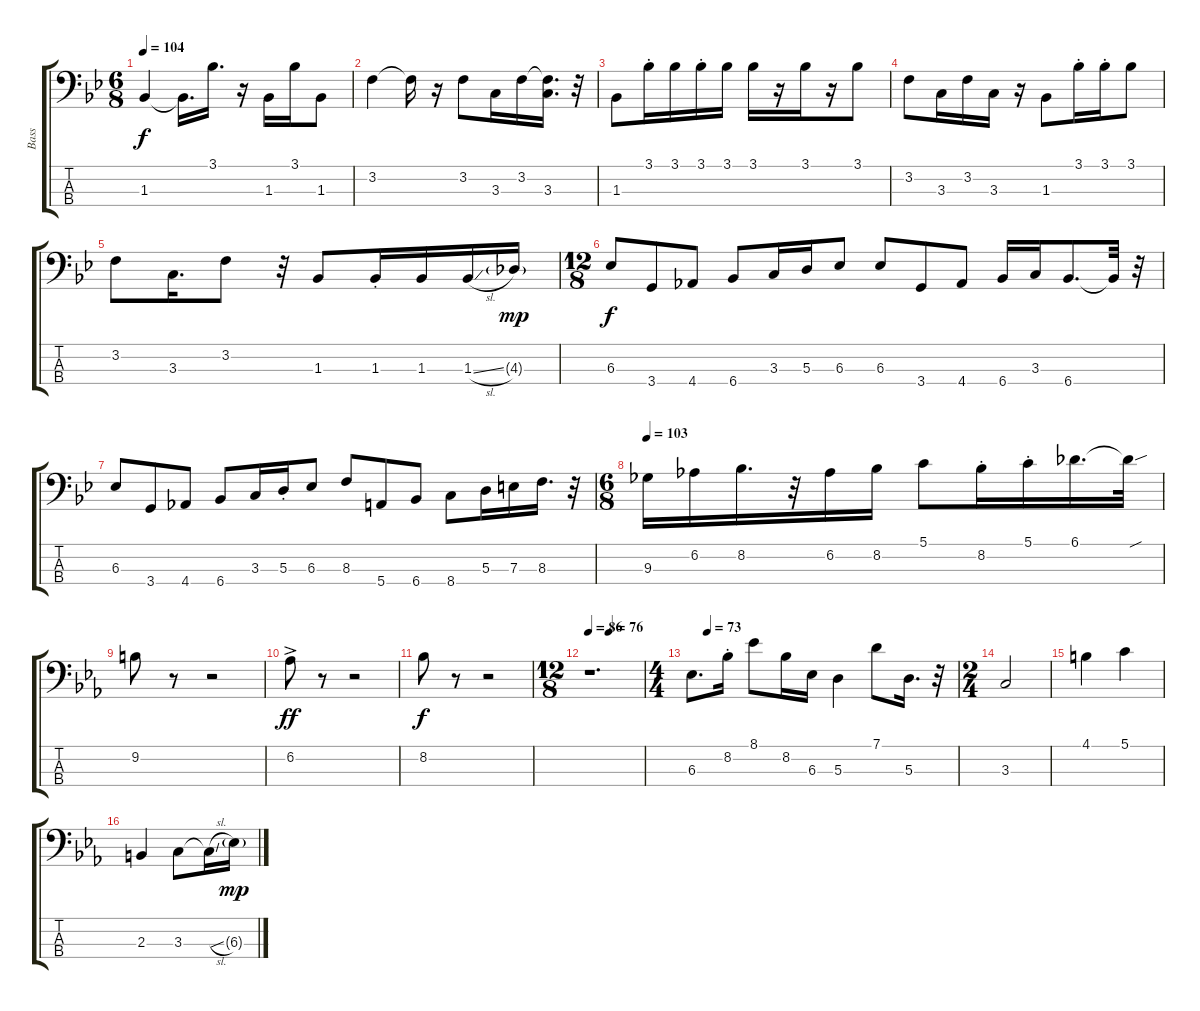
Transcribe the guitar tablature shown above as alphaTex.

\track ("Bass" "Bass") {instrument electricbassfinger}
\staff {score tabs}
\tuning (G2 D2 A1 E1) {hide}
\ts (6 8)
\tempo 104
\clef f4
\ks bb
1.3.4{dy f} 1.3{t}.16{d} 3.1.16{d} r.16 1.3.16 3.1.16 1.3.8 |
3.2.4 3.2{t}.16 r.16 3.2.8 3.3.16 3.2.16 (3.2{t} 3.3).16{d} r.32 |
1.3.8 3.1{st}.16 3.1.16 3.1{st}.16 3.1.16 3.1.16 r.16 3.1.16 r.16 3.1.8 |
3.2.8 3.3.16 3.2.16 3.3.16 r.16 1.3.8 3.1{st}.16 3.1{st}.16 3.1.8 |
3.2.8 3.3.16{d} 3.2.8 r.32 1.3.8 1.3{st}.16 1.3.16 1.3{sl}.16 4.3{g}.16{dy mp} |
\ts (12 8)
6.3.8{dy f} 3.4.8 4.4.8 6.4.8 3.3.16 5.3.16 6.3.8 6.3.8 3.4.8 4.4.8 6.4.16 3.3.16 6.4.8{d} 6.4{t}.32 r.32 |
6.3.8 3.4.8 4.4.8 6.4.8 3.3.16 5.3{st}.16 6.3.8 8.3.8 5.4.8 6.4.8 8.4.8 5.3.16 7.3.16 8.3.16{d} r.32 |
\ts (6 8)
\tempo 103
9.3.16 6.2.16 8.2.16{d} r.32 6.2.16 8.2.16 5.1.8 8.2{st}.16 5.1{st}.16 6.1.16{d} 6.1{sou t}.32 |
\ks eb
9.2.8 r.8 r.2 |
6.2{ac}.8{dy ff} r.8 r.2 |
8.2.8{dy f} r.8 r.2 |
\ts (12 8)
\tempo 86
\tempo (76 0.375)
r.1{d} |
\ts (4 4)
\tempo (73 0.0625)
6.3.8{d} 8.2{st}.16 8.1.8 8.2.16 6.3.16 5.3.4 7.1.8 5.3.16{d} r.32 |
\ts (2 4)
3.3.2 |
4.1.4 5.1.4 |
2.3.4 3.3.8 3.3{sl t}.16 6.3{g}.16{dy mp}
